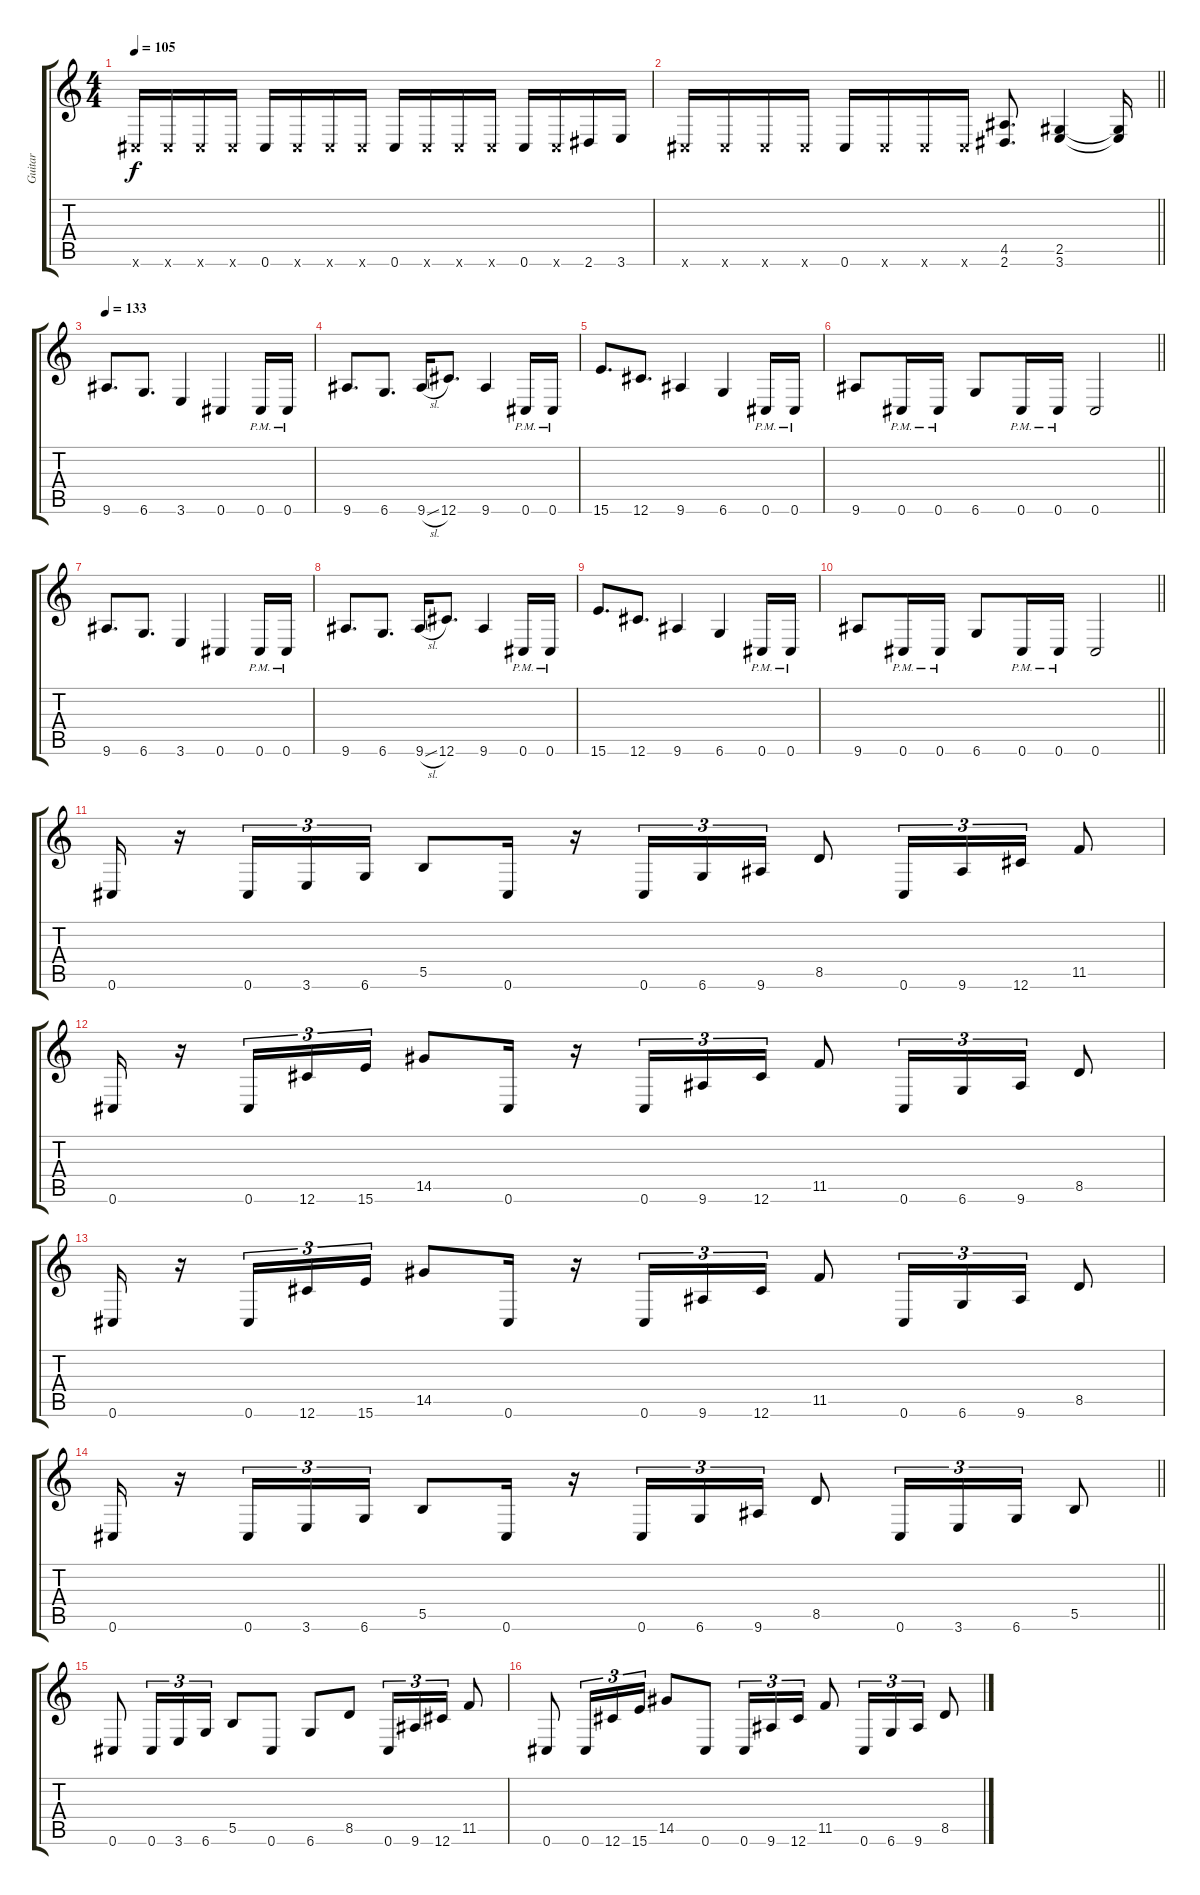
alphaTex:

\track ("Guitar" "Guitar") {instrument distortionguitar}
\staff {score tabs}
\tuning (Db4 Ab3 E3 B2 Gb2 Db2) {hide}
\ts (4 4)
\tempo 105
\clef g2
\ks c
0.6{x}.16{dy f} 0.6{x}.16 0.6{x}.16 0.6{x}.16 0.6.16 0.6{x}.16 0.6{x}.16 0.6{x}.16 0.6.16 0.6{x}.16 0.6{x}.16 0.6{x}.16 0.6.16 0.6{x}.16 2.6.16 3.6.16 |
\barLineRight lightlight
0.6{x}.16 0.6{x}.16 0.6{x}.16 0.6{x}.16 0.6.16 0.6{x}.16 0.6{x}.16 0.6{x}.16 (4.5 2.6).8{d} (2.5 3.6).4 (2.5{t} 3.6{t}).16 |
\section ("" "")
\tempo 133
9.6.8{d} 6.6.8{d} 3.6.4 0.6.4 0.6{pm}.16 0.6{pm}.16 |
9.6.8{d} 6.6.8{d} 9.6{sl}.16 12.6.8{d} 9.6.4 0.6{pm}.16 0.6{pm}.16 |
15.6.8{d} 12.6.8{d} 9.6.4 6.6.4 0.6{pm}.16 0.6{pm}.16 |
\barLineRight lightlight
9.6.8 0.6{pm}.16 0.6{pm}.16 6.6.8 0.6{pm}.16 0.6{pm}.16 0.6.2 |
9.6.8{d} 6.6.8{d} 3.6.4 0.6.4 0.6{pm}.16 0.6{pm}.16 |
9.6.8{d} 6.6.8{d} 9.6{sl}.16 12.6.8{d} 9.6.4 0.6{pm}.16 0.6{pm}.16 |
15.6.8{d} 12.6.8{d} 9.6.4 6.6.4 0.6{pm}.16 0.6{pm}.16 |
\barLineRight lightlight
9.6.8 0.6{pm}.16 0.6{pm}.16 6.6.8 0.6{pm}.16 0.6{pm}.16 0.6.2 |
\section ("" "")
0.6.16 r.16 0.6.16{tu (3 2)} 3.6.16{tu (3 2)} 6.6.16{tu (3 2)} 5.5.8 0.6.16 r.16 0.6.16{tu (3 2)} 6.6.16{tu (3 2)} 9.6.16{tu (3 2)} 8.5.8 0.6.16{tu (3 2)} 9.6.16{tu (3 2)} 12.6.16{tu (3 2)} 11.5.8 |
0.6.16 r.16 0.6.16{tu (3 2)} 12.6.16{tu (3 2)} 15.6.16{tu (3 2)} 14.5.8 0.6.16 r.16 0.6.16{tu (3 2)} 9.6.16{tu (3 2)} 12.6.16{tu (3 2)} 11.5.8 0.6.16{tu (3 2)} 6.6.16{tu (3 2)} 9.6.16{tu (3 2)} 8.5.8 |
0.6.16 r.16 0.6.16{tu (3 2)} 12.6.16{tu (3 2)} 15.6.16{tu (3 2)} 14.5.8 0.6.16 r.16 0.6.16{tu (3 2)} 9.6.16{tu (3 2)} 12.6.16{tu (3 2)} 11.5.8 0.6.16{tu (3 2)} 6.6.16{tu (3 2)} 9.6.16{tu (3 2)} 8.5.8 |
\barLineRight lightlight
0.6.16 r.16 0.6.16{tu (3 2)} 3.6.16{tu (3 2)} 6.6.16{tu (3 2)} 5.5.8 0.6.16 r.16 0.6.16{tu (3 2)} 6.6.16{tu (3 2)} 9.6.16{tu (3 2)} 8.5.8 0.6.16{tu (3 2)} 3.6.16{tu (3 2)} 6.6.16{tu (3 2)} 5.5.8 |
0.6.8 0.6.16{tu (3 2)} 3.6.16{tu (3 2)} 6.6.16{tu (3 2)} 5.5.8 0.6.8 6.6.8 8.5.8 0.6.16{tu (3 2)} 9.6.16{tu (3 2)} 12.6.16{tu (3 2)} 11.5.8 |
0.6.8 0.6.16{tu (3 2)} 12.6.16{tu (3 2)} 15.6.16{tu (3 2)} 14.5.8 0.6.8 0.6.16{tu (3 2)} 9.6.16{tu (3 2)} 12.6.16{tu (3 2)} 11.5.8 0.6.16{tu (3 2)} 6.6.16{tu (3 2)} 9.6.16{tu (3 2)} 8.5.8
